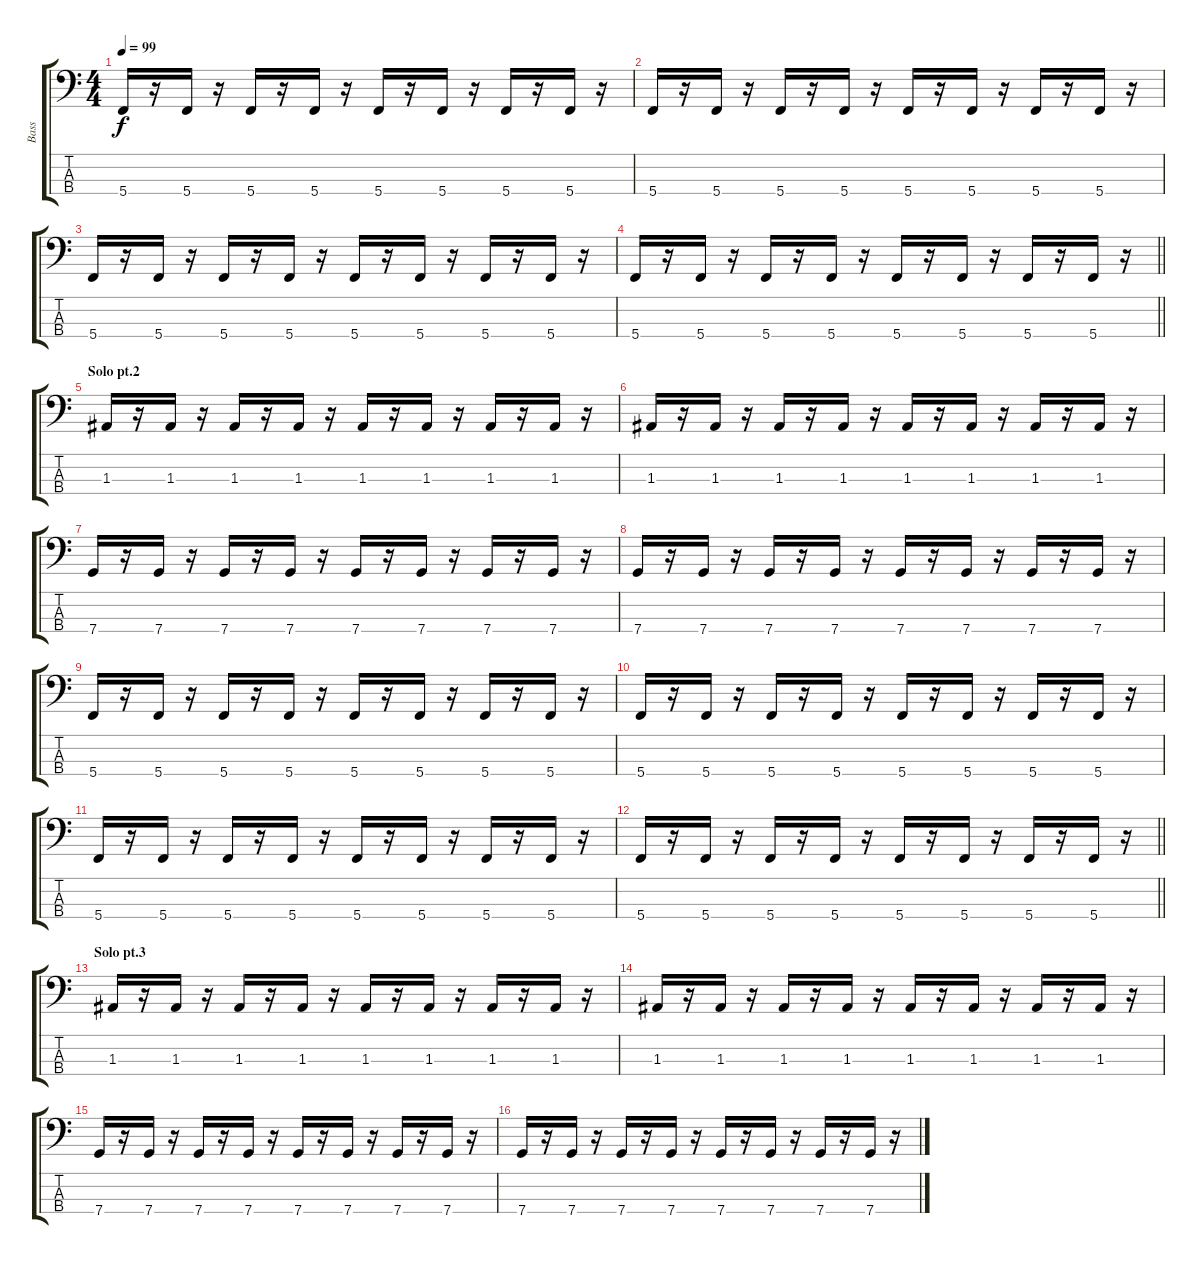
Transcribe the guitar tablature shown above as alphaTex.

\track ("Bass" "Bass") {instrument electricbassfinger}
\staff {score tabs}
\tuning (G2 D2 A1 C1) {hide}
\ts (4 4)
\tempo 99
\clef f4
\ks c
5.4.16{dy f} r.16 5.4.16 r.16 5.4.16 r.16 5.4.16 r.16 5.4.16 r.16 5.4.16 r.16 5.4.16 r.16 5.4.16 r.16 |
5.4.16 r.16 5.4.16 r.16 5.4.16 r.16 5.4.16 r.16 5.4.16 r.16 5.4.16 r.16 5.4.16 r.16 5.4.16 r.16 |
5.4.16 r.16 5.4.16 r.16 5.4.16 r.16 5.4.16 r.16 5.4.16 r.16 5.4.16 r.16 5.4.16 r.16 5.4.16 r.16 |
\barLineRight lightlight
5.4.16 r.16 5.4.16 r.16 5.4.16 r.16 5.4.16 r.16 5.4.16 r.16 5.4.16 r.16 5.4.16 r.16 5.4.16 r.16 |
\section ("" "Solo pt.2")
1.3.16 r.16 1.3.16 r.16 1.3.16 r.16 1.3.16 r.16 1.3.16 r.16 1.3.16 r.16 1.3.16 r.16 1.3.16 r.16 |
1.3.16 r.16 1.3.16 r.16 1.3.16 r.16 1.3.16 r.16 1.3.16 r.16 1.3.16 r.16 1.3.16 r.16 1.3.16 r.16 |
7.4.16 r.16 7.4.16 r.16 7.4.16 r.16 7.4.16 r.16 7.4.16 r.16 7.4.16 r.16 7.4.16 r.16 7.4.16 r.16 |
7.4.16 r.16 7.4.16 r.16 7.4.16 r.16 7.4.16 r.16 7.4.16 r.16 7.4.16 r.16 7.4.16 r.16 7.4.16 r.16 |
5.4.16 r.16 5.4.16 r.16 5.4.16 r.16 5.4.16 r.16 5.4.16 r.16 5.4.16 r.16 5.4.16 r.16 5.4.16 r.16 |
5.4.16 r.16 5.4.16 r.16 5.4.16 r.16 5.4.16 r.16 5.4.16 r.16 5.4.16 r.16 5.4.16 r.16 5.4.16 r.16 |
5.4.16 r.16 5.4.16 r.16 5.4.16 r.16 5.4.16 r.16 5.4.16 r.16 5.4.16 r.16 5.4.16 r.16 5.4.16 r.16 |
\barLineRight lightlight
5.4.16 r.16 5.4.16 r.16 5.4.16 r.16 5.4.16 r.16 5.4.16 r.16 5.4.16 r.16 5.4.16 r.16 5.4.16 r.16 |
\section ("" "Solo pt.3")
1.3.16 r.16 1.3.16 r.16 1.3.16 r.16 1.3.16 r.16 1.3.16 r.16 1.3.16 r.16 1.3.16 r.16 1.3.16 r.16 |
1.3.16 r.16 1.3.16 r.16 1.3.16 r.16 1.3.16 r.16 1.3.16 r.16 1.3.16 r.16 1.3.16 r.16 1.3.16 r.16 |
7.4.16 r.16 7.4.16 r.16 7.4.16 r.16 7.4.16 r.16 7.4.16 r.16 7.4.16 r.16 7.4.16 r.16 7.4.16 r.16 |
7.4.16 r.16 7.4.16 r.16 7.4.16 r.16 7.4.16 r.16 7.4.16 r.16 7.4.16 r.16 7.4.16 r.16 7.4.16 r.16
